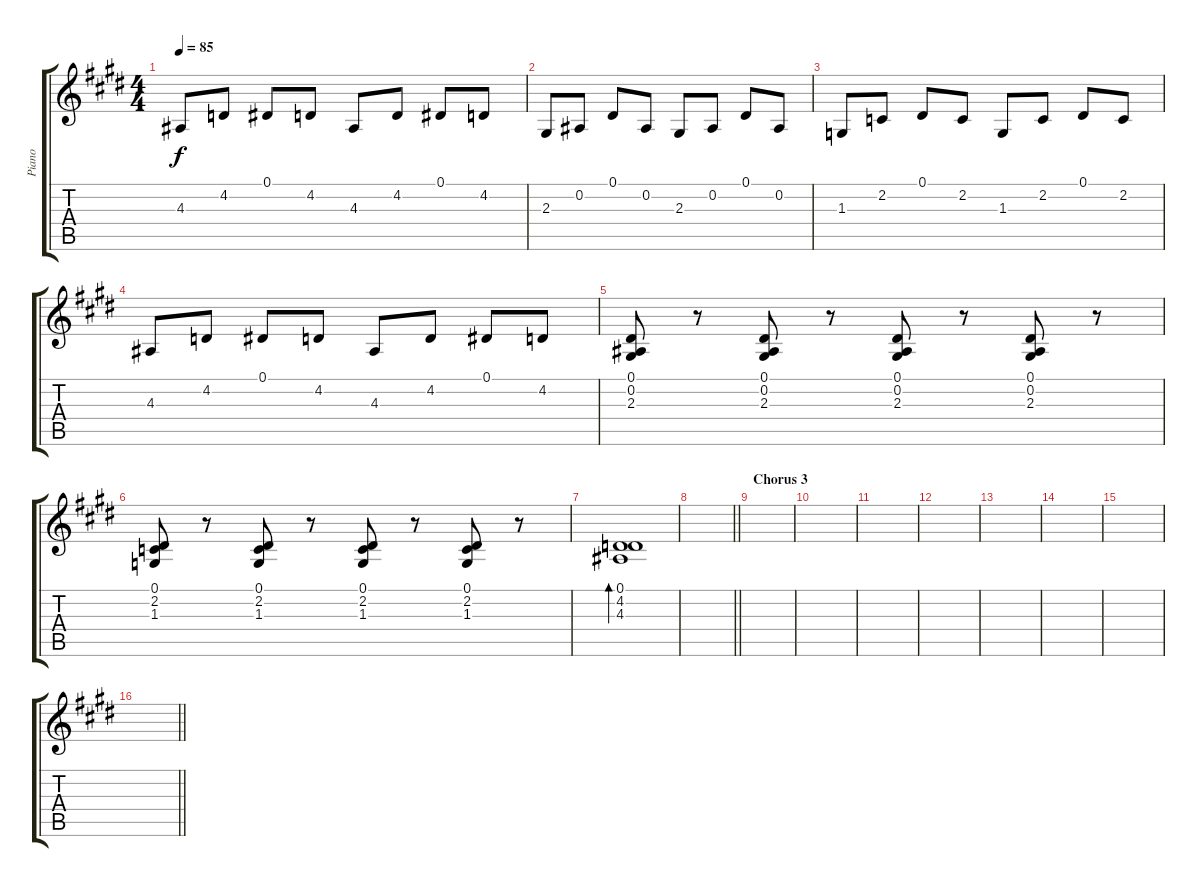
\track ("Piano" "Piano") {instrument acousticgrandpiano}
\staff {score tabs}
\tuning (Eb4 Bb3 Gb3 Db3 Ab2 Eb2) {hide}
\ts (4 4)
\tempo 85
\clef g2
\ks e
4.3.8{dy f} 4.2.8 0.1.8 4.2.8 4.3.8 4.2.8 0.1.8 4.2.8 |
2.3.8 0.2.8 0.1.8 0.2.8 2.3.8 0.2.8 0.1.8 0.2.8 |
1.3.8 2.2.8 0.1.8 2.2.8 1.3.8 2.2.8 0.1.8 2.2.8 |
4.3.8 4.2.8 0.1.8 4.2.8 4.3.8 4.2.8 0.1.8 4.2.8 |
(0.1 0.2 2.3).8 r.8 (0.1 0.2 2.3).8 r.8 (0.1 0.2 2.3).8 r.8 (0.1 0.2 2.3).8 r.8 |
(0.1 2.2 1.3).8 r.8 (0.1 2.2 1.3).8 r.8 (0.1 2.2 1.3).8 r.8 (0.1 2.2 1.3).8 r.8 |
(0.1 4.2 4.3).1{bd 60} |
\barLineRight lightlight
|
\section ("" "Chorus 3")
|
|
|
|
|
|
|
\barLineRight lightlight
